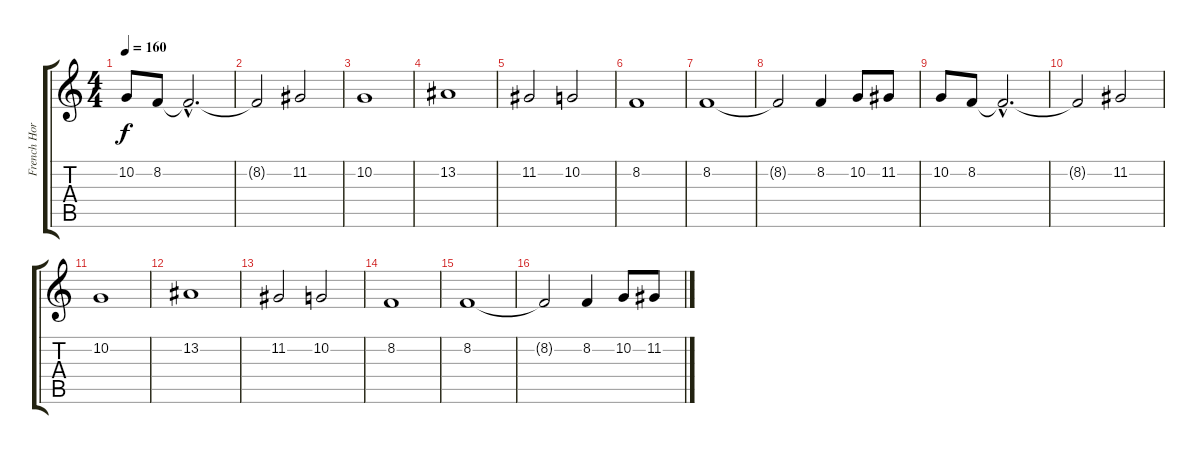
\track ("French Horn" "French Hor") {instrument synthbrass2}
\staff {score tabs}
\tuning (D4 A3 F3 C3 G2 D2) {hide}
\ts (4 4)
\tempo 160
\clef g2
\ks c
10.2.8{dy f} 8.2.8 8.2{hac t}.2{d} |
8.2{t}.2 11.2.2 |
10.2.1 |
13.2.1 |
11.2.2 10.2.2 |
8.2.1 |
8.2.1 |
8.2{t}.2 8.2.4 10.2.8 11.2.8 |
10.2.8 8.2.8 8.2{hac t}.2{d} |
8.2{t}.2 11.2.2 |
10.2.1 |
13.2.1 |
11.2.2 10.2.2 |
8.2.1 |
8.2.1 |
8.2{t}.2 8.2.4 10.2.8 11.2.8
